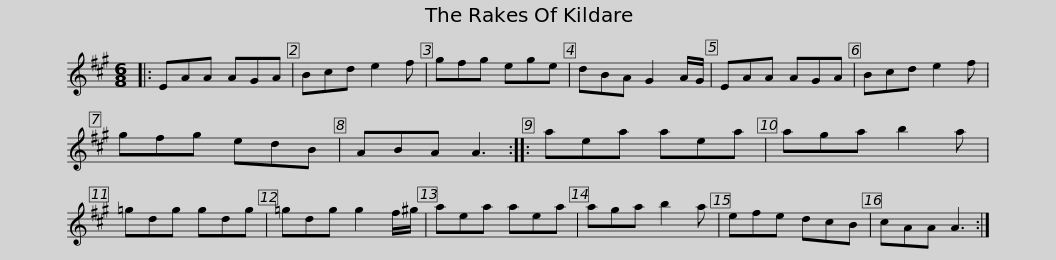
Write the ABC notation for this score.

X:1
L:1/8
M:6/8
I:linebreak $
K:A
V:1 treble
V:1
|: EAA AGA | Bcd e2 f | gfg ege | dBA G2 A/G/ | EAA AGA | %5
 Bcd e2 f | gfg edB |$ ABA A3 :: aea aea | aga b2 a | %10
 =gdg gdg | =gdg g2 f/^g/ | aea aea | aga b2 a |$ efe dcB | %15
 cAA A3 :| %16
